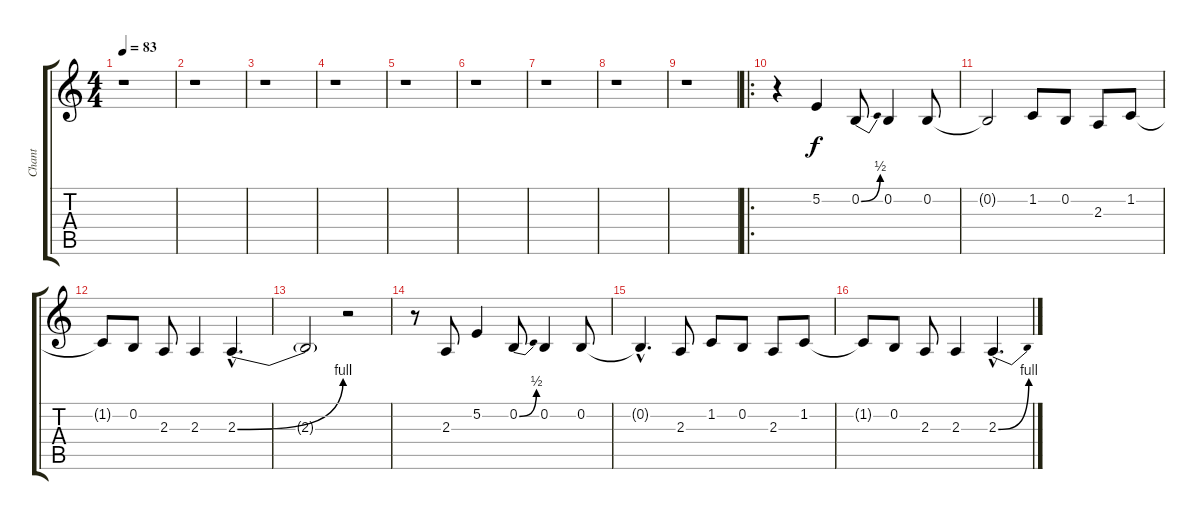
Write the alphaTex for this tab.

\track ("Chant " "Chant ") {instrument lead2sawtooth}
\staff {score tabs}
\tuning (E4 B3 G3 D3 A2 E2) {hide}
\ts (4 4)
\tempo 83
\clef g2
\ks c
r.1{dy f instrument lead2sawtooth} |
r.1 |
r.1 |
r.1 |
r.1 |
r.1 |
r.1 |
r.1 |
r.1 |
\ro
r.4 5.2.4 0.2{be (bend 0 0 60 2)}.8 0.2.4 0.2.8 |
0.2{t}.2 1.2.8 0.2.8 2.3.8 1.2.8 |
1.2{t}.8 0.2.8 2.3.8 2.3.4 2.3{be (bend 0 0 60 4) hac}.4{d} |
2.3{t}.2 r.2 |
r.8 2.3.8 5.2.4 0.2{be (bend 0 0 60 2)}.8 0.2.4 0.2.8 |
0.2{hac t}.4{d} 2.3.8 1.2.8 0.2.8 2.3.8 1.2.8 |
1.2{t}.8 0.2.8 2.3.8 2.3.4 2.3{be (bend 0 0 60 4) hac}.4{d}
